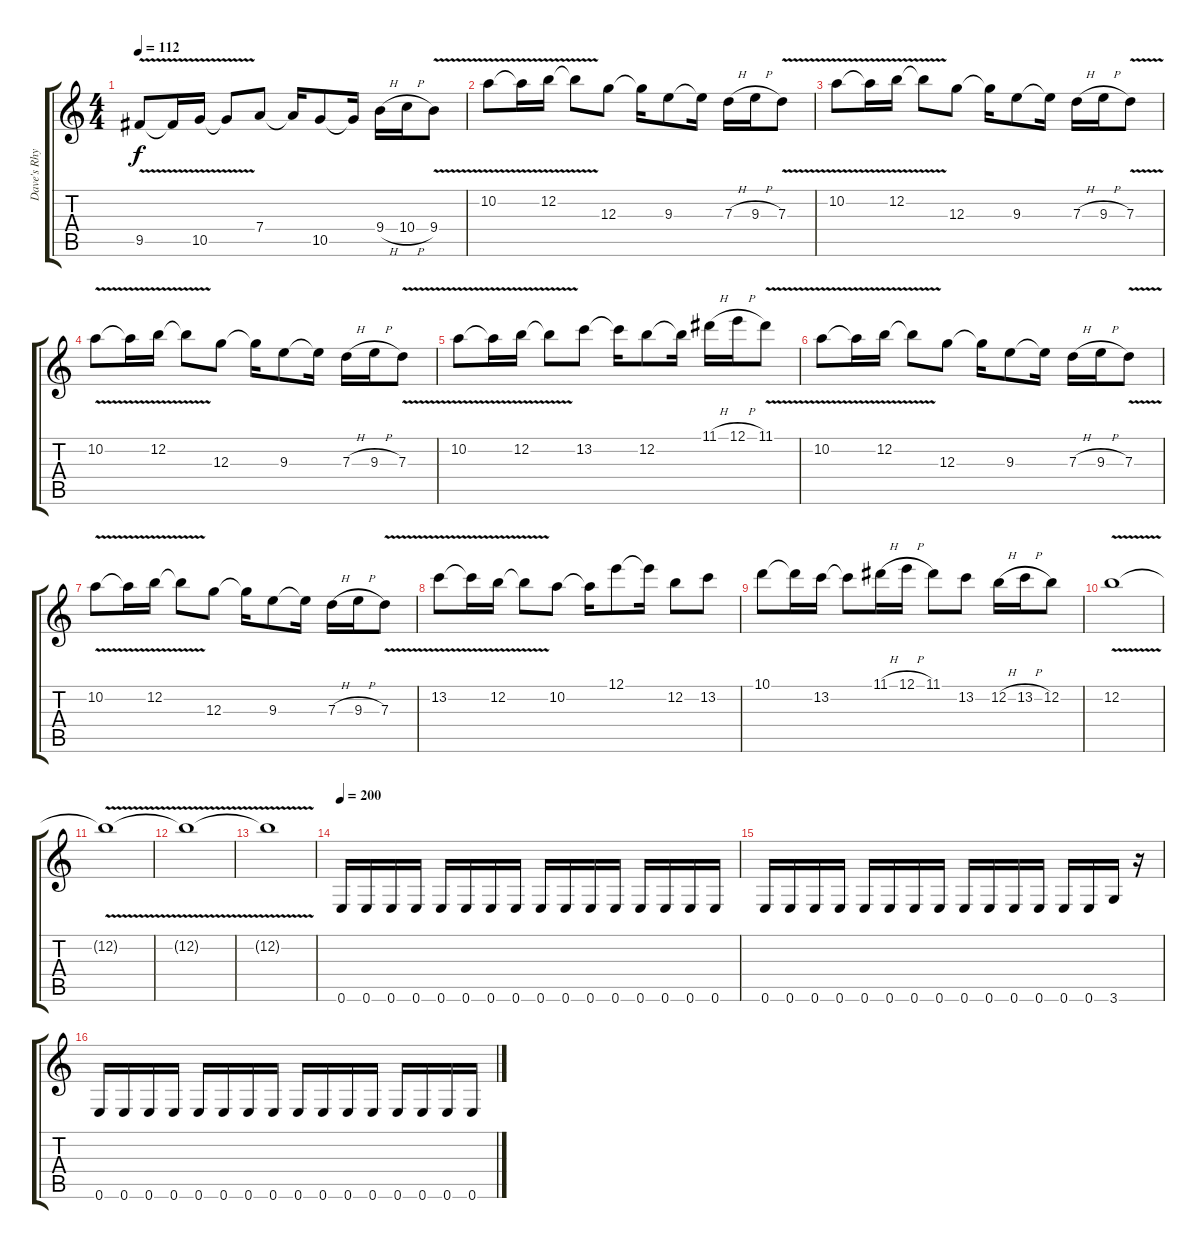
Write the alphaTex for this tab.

\track ("Dave's Rhythm" "Dave's Rhy") {instrument distortionguitar}
\staff {score tabs}
\tuning (E4 B3 G3 D3 A2 E2) {hide}
\ts (4 4)
\tempo 112
\clef g2
\ks c
9.5{v}.8{dy f} 9.5{t}.16 10.5{v}.16 10.5{t}.8 7.4.8 7.4{t}.16 10.5.8 10.5{t}.16 9.4{h}.16 10.4{h}.16 9.4{v}.8 |
10.2{v}.8 10.2{t}.16 12.2{v}.16 12.2{t}.8 12.3.8 12.3{t}.16 9.3.8 9.3{t}.16 7.3{h}.16 9.3{h}.16 7.3{v}.8 |
10.2{v}.8 10.2{t}.16 12.2{v}.16 12.2{t}.8 12.3.8 12.3{t}.16 9.3.8 9.3{t}.16 7.3{h}.16 9.3{h}.16 7.3{v}.8 |
10.2{v}.8 10.2{t}.16 12.2{v}.16 12.2{t}.8 12.3.8 12.3{t}.16 9.3.8 9.3{t}.16 7.3{h}.16 9.3{h}.16 7.3{v}.8 |
10.2{v}.8 10.2{t}.16 12.2{v}.16 12.2{t}.8 13.2.8 13.2{t}.16 12.2.8 12.2{t}.16 11.1{h}.16 12.1{h}.16 11.1{v}.8 |
10.2{v}.8 10.2{t}.16 12.2{v}.16 12.2{t}.8 12.3.8 12.3{t}.16 9.3.8 9.3{t}.16 7.3{h}.16 9.3{h}.16 7.3{v}.8 |
10.2{v}.8 10.2{t}.16 12.2{v}.16 12.2{t}.8 12.3.8 12.3{t}.16 9.3.8 9.3{t}.16 7.3{h}.16 9.3{h}.16 7.3{v}.8 |
13.2{v}.8 13.2{t}.16 12.2{v}.16 12.2{t}.8 10.2.8 10.2{t}.16 12.1.8 12.1{t}.16 12.2.8 13.2.8 |
10.1.8 10.1{t}.16 13.2.16 13.2{t}.8 11.1{h}.16 12.1{h}.16 11.1.8 13.2.8 12.2{h}.16 13.2{h}.16 12.2.8 |
12.2{v}.1 |
12.2{v t}.1 |
12.2{v t}.1 |
12.2{v t}.1 |
\tempo 200
0.6.16 0.6.16 0.6.16 0.6.16 0.6.16 0.6.16 0.6.16 0.6.16 0.6.16 0.6.16 0.6.16 0.6.16 0.6.16 0.6.16 0.6.16 0.6.16 |
0.6.16 0.6.16 0.6.16 0.6.16 0.6.16 0.6.16 0.6.16 0.6.16 0.6.16 0.6.16 0.6.16 0.6.16 0.6.16 0.6.16 3.6.16 r.16 |
0.6.16 0.6.16 0.6.16 0.6.16 0.6.16 0.6.16 0.6.16 0.6.16 0.6.16 0.6.16 0.6.16 0.6.16 0.6.16 0.6.16 0.6.16 0.6.16
